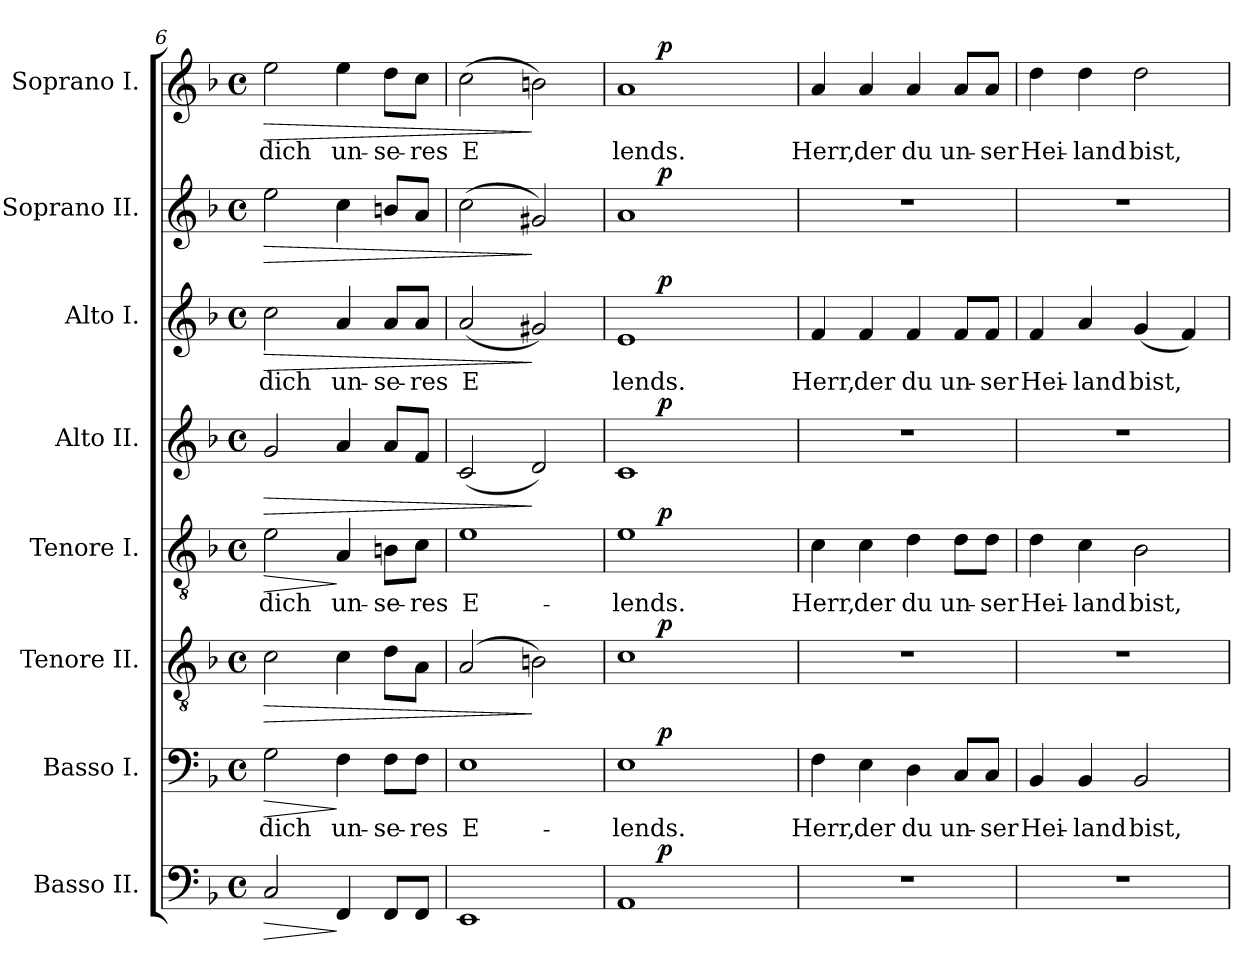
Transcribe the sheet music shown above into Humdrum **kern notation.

**kern	**text	**dynam	**kern	**text	**dynam	**kern	**dynam	**kern	**text	**dynam	**kern	**dynam	**kern	**text	**dynam	**kern	**text	**dynam	**kern	**text	**dynam
*part8	*part8	*part8	*part7	*part7	*part7	*part6	*part6	*part5	*part5	*part5	*part4	*part4	*part3	*part3	*part3	*part2	*part2	*part2	*part1	*part1	*part1
*staff8	*staff8	*staff8	*staff7	*staff7	*staff7	*staff6	*staff6	*staff5	*staff5	*staff5	*staff4	*staff4	*staff3	*staff3	*staff3	*staff2	*staff2	*staff2	*staff1	*staff1	*staff1
*I"Basso II.	*	*	*I"Basso I.	*	*	*I"Tenore II.	*	*I"Tenore I.	*	*	*I"Alto II.	*	*I"Alto I.	*	*	*I"Soprano II.	*	*	*I"Soprano I.	*	*
*clefF4	*	*	*clefF4	*	*	*clefGv2	*	*clefGv2	*	*	*clefG2	*	*clefG2	*	*	*clefG2	*	*	*clefG2	*	*
*k[b-]	*	*	*k[b-]	*	*	*k[b-]	*	*k[b-]	*	*	*k[b-]	*	*k[b-]	*	*	*k[b-]	*	*	*k[b-]	*	*
*F:	*	*	*F:	*	*	*F:	*	*F:	*	*	*F:	*	*F:	*	*	*F:	*	*	*F:	*	*
*M4/4	*	*	*M4/4	*	*	*M4/4	*	*M4/4	*	*	*M4/4	*	*M4/4	*	*	*M4/4	*	*	*M4/4	*	*
*met(c)	*	*	*met(c)	*	*	*met(c)	*	*met(c)	*	*	*met(c)	*	*met(c)	*	*	*met(c)	*	*	*met(c)	*	*
=6	=6	=6	=6	=6	=6	=6	=6	=6	=6	=6	=6	=6	=6	=6	=6	=6	=6	=6	=6	=6	=6
!	!LO:LY:b:rj	!LO:HP:b	!	!LO:LY:b:cj	!LO:HP:b	!	!LO:HP:b	!	!LO:LY:b:cj	!LO:HP:b	!	!LO:HP:b	!	!LO:LY:b:cj	!LO:HP:b	!	!LO:LY:b:cj	!LO:HP:b	!	!LO:LY:b:cj	!LO:HP:b
2C/	.	>	2G\	dich	>	2c\	>	2e\	dich	>	2g/	>	2cc\	dich	>	2ee\	.	>	2ee\	dich	>
!	!LO:LY:b:rj	!	!	!LO:LY:b:cj	!	!	!	!	!LO:LY:b:cj	!	!	!	!	!LO:LY:b:cj	!	!	!LO:LY:b:cj	!	!	!LO:LY:b:cj	!
4FF/	.	]	4F\	un-	]	4c\	.	4A/	un-	]	4a/	.	4a/	un-	.	4cc\	.	.	4ee\	un-	.
!	!LO:LY:b:rj	!	!	!LO:LY:b:cj	!	!	!	!	!LO:LY:b:cj	!	!	!	!	!LO:LY:b:cj	!	!	!LO:LY:b:cj	!	!	!LO:LY:b:cj	!
8FF/L	.	.	8F\L	-se-	.	8d\L	.	8Bn\L	-se-	.	8a/L	.	8a/L	-se-	.	8bn/L	.	.	8dd\L	-se-	.
!	!LO:LY:b:rj	!	!	!LO:LY:b:cj	!	!	!	!	!LO:LY:b:cj	!	!	!	!	!LO:LY:b:cj	!	!	!LO:LY:b:cj	!	!	!LO:LY:b:cj	!
8FF/J	.	.	8F\J	-res	.	8A\J	.	8c\J	-res	.	8f/J	.	8a/J	-res	.	8a/J	.	.	8cc\J	-res	.
=7!	=7!	=7!	=7!	=7!	=7!	=7!	=7!	=7!	=7!	=7!	=7!	=7!	=7!	=7!	=7!	=7!	=7!	=7!	=7!	=7!	=7!
!	!LO:LY:b:rj	!	!	!LO:LY:b:cj	!	!	!	!	!LO:LY:b:cj	!	!	!	!	!LO:LY:b:cj	!	!	!LO:LY:b:cj	!	!	!LO:LY:b:cj	!
1EE	.	.	1E	E-	.	(>2A/	.	1e	E-	.	(<2c/	.	(<2a/	E-	.	(>2cc\	.	.	(>2cc\	E-	.
!	!	!	!	!	!	!	!	!	!	!	!	!	!	!LO:LY:b:cj	!	!	!LO:LY:b:cj	!	!	!LO:LY:b:cj	!
.	.	.	.	.	.	2Bn\)	]	.	.	.	2d/)	]	2g#X/)	--	]	2g#X/)	.	]	2bn\)	--	]
=8!	=8!	=8!	=8!	=8!	=8!	=8!	=8!	=8!	=8!	=8!	=8!	=8!	=8!	=8!	=8!	=8!	=8!	=8!	=8!	=8!	=8!
!	!LO:LY:b:rj	!	!	!LO:LY:b:cj	!	!	!	!	!LO:LY:b:cj	!	!	!	!	!LO:LY:b:cj	!	!	!LO:LY:b:cj	!	!	!LO:LY:b:cj	!
*^	*	*	*^	*	*	*^	*	*^	*	*	*^	*	*^	*	*	*^	*	*	*^	*	*
1AA	8.ryy	.	.	1E	8.ryy	-lends.	.	1c	8.ryy	.	1e	8.ryy	-lends.	.	1c	8.ryy	.	1e	8.ryy	-lends.	.	1a	8.ryy	.	.	1a	8.ryy	-lends.	.
!	!	!	!LO:DY:a	!	!	!	!LO:DY:a	!	!	!LO:DY:a	!	!	!	!LO:DY:a	!	!	!LO:DY:a	!	!	!	!LO:DY:a	!	!	!	!LO:DY:a	!	!	!	!LO:DY:a
.	2ryy	.	p	.	2ryy	.	p	.	2ryy	p	.	2ryy	.	p	.	2ryy	p	.	2ryy	.	p	.	2ryy	.	p	.	2ryy	.	p
.	4ryy	.	.	.	4ryy	.	.	.	4ryy	.	.	4ryy	.	.	.	4ryy	.	.	4ryy	.	.	.	4ryy	.	.	.	4ryy	.	.
.	16ryy	.	.	.	16ryy	.	.	.	16ryy	.	.	16ryy	.	.	.	16ryy	.	.	16ryy	.	.	.	16ryy	.	.	.	16ryy	.	.
!!LO:PB:g=z
=9!	=9!	=9!	=9!	=9!	=9!	=9!	=9!	=9!	=9!	=9!	=9!	=9!	=9!	=9!	=9!	=9!	=9!	=9!	=9!	=9!	=9!	=9!	=9!	=9!	=9!	=9!	=9!	=9!	=9!
!	!	!	!	!	!	!LO:LY:b:cj	!	!	!	!	!	!	!LO:LY:b:cj	!	!	!	!	!	!	!LO:LY:b:cj	!	!	!	!	!	!	!	!LO:LY:b:cj	!
*v	*v	*	*	*	*	*	*	*v	*v	*	*v	*v	*	*	*v	*v	*	*v	*v	*	*	*v	*v	*	*	*v	*v	*	*
*	*	*	*v	*v	*	*	*	*	*	*	*	*	*	*	*	*	*	*	*	*	*	*
1r	.	.	4F>\	Herr,	.	1r	.	4c>\	Herr,	.	1r	.	4f>/	Herr,	.	1r	.	.	4a>/	Herr,	.
!	!	!	!	!LO:LY:b:cj	!	!	!	!	!LO:LY:b:cj	!	!	!	!	!LO:LY:b:cj	!	!	!	!	!	!LO:LY:b:cj	!
.	.	.	4E\	der	.	.	.	4c\	der	.	.	.	4f/	der	.	.	.	.	4a/	der	.
!	!	!	!	!LO:LY:b:cj	!	!	!	!	!LO:LY:b:cj	!	!	!	!	!LO:LY:b:cj	!	!	!	!	!	!LO:LY:b:cj	!
.	.	.	4D\	du	.	.	.	4d\	du	.	.	.	4f/	du	.	.	.	.	4a/	du	.
!	!	!	!	!LO:LY:b:cj	!	!	!	!	!LO:LY:b:cj	!	!	!	!	!LO:LY:b:cj	!	!	!	!	!	!LO:LY:b:cj	!
.	.	.	8C/L	un-	.	.	.	8d\L	un-	.	.	.	8f/L	un-	.	.	.	.	8a/L	un-	.
!	!	!	!	!LO:LY:b:cj	!	!	!	!	!LO:LY:b:cj	!	!	!	!	!LO:LY:b:cj	!	!	!	!	!	!LO:LY:b:cj	!
.	.	.	8C/J	-ser	.	.	.	8d\J	-ser	.	.	.	8f/J	-ser	.	.	.	.	8a/J	-ser	.
=10!	=10!	=10!	=10!	=10!	=10!	=10!	=10!	=10!	=10!	=10!	=10!	=10!	=10!	=10!	=10!	=10!	=10!	=10!	=10!	=10!	=10!
!	!	!	!	!LO:LY:b:cj	!	!	!	!	!LO:LY:b:cj	!	!	!	!	!LO:LY:b:cj	!	!	!	!	!	!LO:LY:b:cj	!
1r	.	.	4BB-/	Hei-	.	1r	.	4d\	Hei-	.	1r	.	4f/	Hei-	.	1r	.	.	4dd\	Hei-	.
!	!	!	!	!LO:LY:b:cj	!	!	!	!	!LO:LY:b:cj	!	!	!	!	!LO:LY:b:cj	!	!	!	!	!	!LO:LY:b:cj	!
.	.	.	4BB-/	-land	.	.	.	4c\	-land	.	.	.	4a/	-land	.	.	.	.	4dd\	-land	.
!	!	!	!	!LO:LY:b:cj	!	!	!	!	!LO:LY:b:cj	!	!	!	!	!LO:LY:b:cj	!	!	!	!	!	!LO:LY:b:cj	!
.	.	.	2BB-/	bist,	.	.	.	2B-\	bist,	.	.	.	(<4g/	bist,	.	.	.	.	2dd\	bist,	.
!	!	!	!	!	!	!	!	!	!	!	!	!	!	!LO:LY:b:cj	!	!	!	!	!	!	!
.	.	.	.	.	.	.	.	.	.	.	.	.	4f/)	.	.	.	.	.	.	.	.
=!	=!	=!	=!	=!	=!	=!	=!	=!	=!	=!	=!	=!	=!	=!	=!	=!	=!	=!	=!	=!	=!
*-	*-	*-	*-	*-	*-	*-	*-	*-	*-	*-	*-	*-	*-	*-	*-	*-	*-	*-	*-	*-	*-
